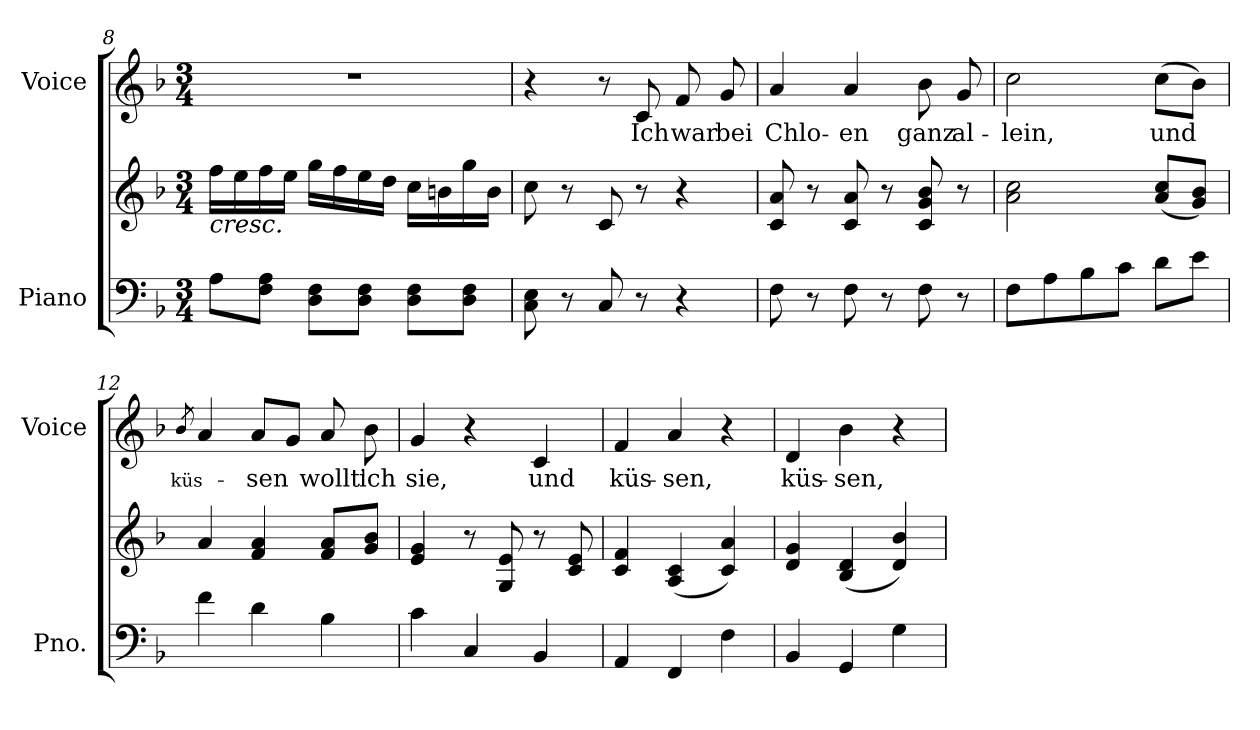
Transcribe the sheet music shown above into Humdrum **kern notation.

**kern	**kern	**kern	**text
*part2	*part2	*part1	*part1
*staff3	*staff2	*staff1	*staff1
*I"Piano	*	*I"Voice	*
*I'Pno.	*	*I'Voice	*
*clefF4	*clefG2	*clefG2	*
*k[b-]	*k[b-]	*k[b-]	*
*F:	*F:	*F:	*
*M3/4	*M3/4	*M3/4	*
=8	=8	=8	=8
!	!LO:TX:b:i:t=cresc.	!	!
!	!	!LO:N:vis=1	!
8Ai\L	16ffi\LL	2.r	.
.	16eei\	.	.
8Fi\ 8AiJ	16ffi\	.	.
.	16eei\JJ	.	.
8Di\ 8FiL	16ggi\LL	.	.
.	16ffi\	.	.
8Di\ 8FiJ	16eei\	.	.
.	16ddi\JJ	.	.
8Di\ 8FiL	16cci\LL	.	.
.	16bni\	.	.
8Di\ 8FiJ	16ggi\	.	.
.	16bi\JJ	.	.
=9	=9	=9	=9
8Ci\ 8Ei	8cci\	4r	.
8r	8r	.	.
8Ci/	8ci/	8r	.
!	!	!	!LO:LY:b:color=#000000
8r	8r	8ci/	Ich
!	!	!	!LO:LY:b:color=#000000
4r	4r	8fi/	war
!	!	!	!LO:LY:b:color=#000000
.	.	8gi/	bei
=10	=10	=10	=10
!	!	!	!LO:LY:b:color=#000000
8Fi\	8ci/ 8ai	4ai/	Chlo-
8r	8r	.	.
!	!	!	!LO:LY:b:color=#000000
8Fi\	8ci/ 8ai	4ai/	-en
8r	8r	.	.
!	!	!	!LO:LY:b:color=#000000
8Fi\	8ci/ 8gi 8b-i	8b-i\	ganz
!	!	!	!LO:LY:b:color=#000000
8r	8r	8gi/	al-
=11	=11	=11	=11
!	!	!	!LO:LY:b:color=#000000
8Fi\L	2ai\ 2cci	2cci\	-lein,
8Ai\	.	.	.
8B-i\	.	.	.
8ci\J	.	.	.
!	!	!	!LO:LY:b:color=#000000
8di\L	(8ai/ 8cciL	(8cci\L	und
8ei\J	8gi/ 8b-iJ)	8b-i\J)	.
!!LO:LB:g=z
=12	=12	=12	=12
!	!	!	!LO:LY:b:color=#000000
.	.	8qb-i/	küs-
4fi\	4ai/	4ai/	.
!	!	!	!LO:LY:b:color=#000000
4di\	4fi/ 4ai	8ai/L	-sen
.	.	8gi/J	.
!	!	!	!LO:LY:b:color=#000000
4B-i\	8fi/ 8aiL	8ai/	wollt'
!	!	!	!LO:LY:b:color=#000000
.	8gi/ 8b-iJ	8b-i\	ich
=13	=13	=13	=13
!	!	!	!LO:LY:b:color=#000000
4ci\	4ei/ 4gi	4gi/	sie,
4Ci/	8r	4r	.
.	8Gi/ 8ei	.	.
!	!	!	!LO:LY:b:color=#000000
4BB-i/	8r	4ci/	und
.	8ci/ 8ei	.	.
=14	=14	=14	=14
!	!	!	!LO:LY:b:color=#000000
4AAi/	4ci/ 4fi	4fi/	küs-
!	!	!	!LO:LY:b:color=#000000
4FFi/	(4Ai/ 4ci	4ai/	-sen,
4Fi\	4ci/ 4ai)	4r	.
=15	=15	=15	=15
!	!	!	!LO:LY:b:color=#000000
4BB-i/	4di/ 4gi	4di/	küs-
!	!	!	!LO:LY:b:color=#000000
4GGi/	(4B-i/ 4di	4b-i\	-sen,
4Gi\	4di/ 4b-i)	4r	.
=	=	=	=
*-	*-	*-	*-
